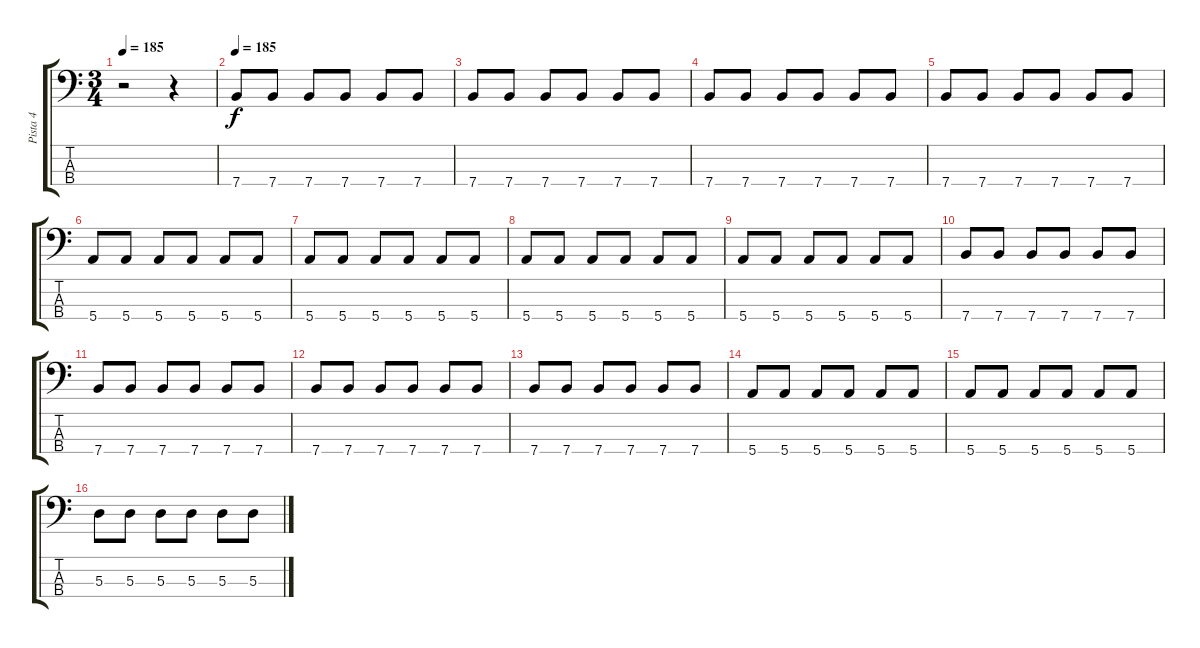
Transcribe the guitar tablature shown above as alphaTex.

\track ("Pista 4" "Pista 4") {instrument fretlessbass}
\staff {score tabs}
\tuning (G2 D2 A1 E1) {hide}
\ts (3 4)
\tempo 185
\clef f4
\ks c
r.2{dy f} r.4 |
\tempo 185
7.4.8 7.4.8 7.4.8 7.4.8 7.4.8 7.4.8 |
7.4.8 7.4.8 7.4.8 7.4.8 7.4.8 7.4.8 |
7.4.8 7.4.8 7.4.8 7.4.8 7.4.8 7.4.8 |
7.4.8 7.4.8 7.4.8 7.4.8 7.4.8 7.4.8 |
5.4.8 5.4.8 5.4.8 5.4.8 5.4.8 5.4.8 |
5.4.8 5.4.8 5.4.8 5.4.8 5.4.8 5.4.8 |
5.4.8 5.4.8 5.4.8 5.4.8 5.4.8 5.4.8 |
5.4.8 5.4.8 5.4.8 5.4.8 5.4.8 5.4.8 |
7.4.8 7.4.8 7.4.8 7.4.8 7.4.8 7.4.8 |
7.4.8 7.4.8 7.4.8 7.4.8 7.4.8 7.4.8 |
7.4.8 7.4.8 7.4.8 7.4.8 7.4.8 7.4.8 |
7.4.8 7.4.8 7.4.8 7.4.8 7.4.8 7.4.8 |
5.4.8 5.4.8 5.4.8 5.4.8 5.4.8 5.4.8 |
5.4.8 5.4.8 5.4.8 5.4.8 5.4.8 5.4.8 |
5.3.8 5.3.8 5.3.8 5.3.8 5.3.8 5.3.8
